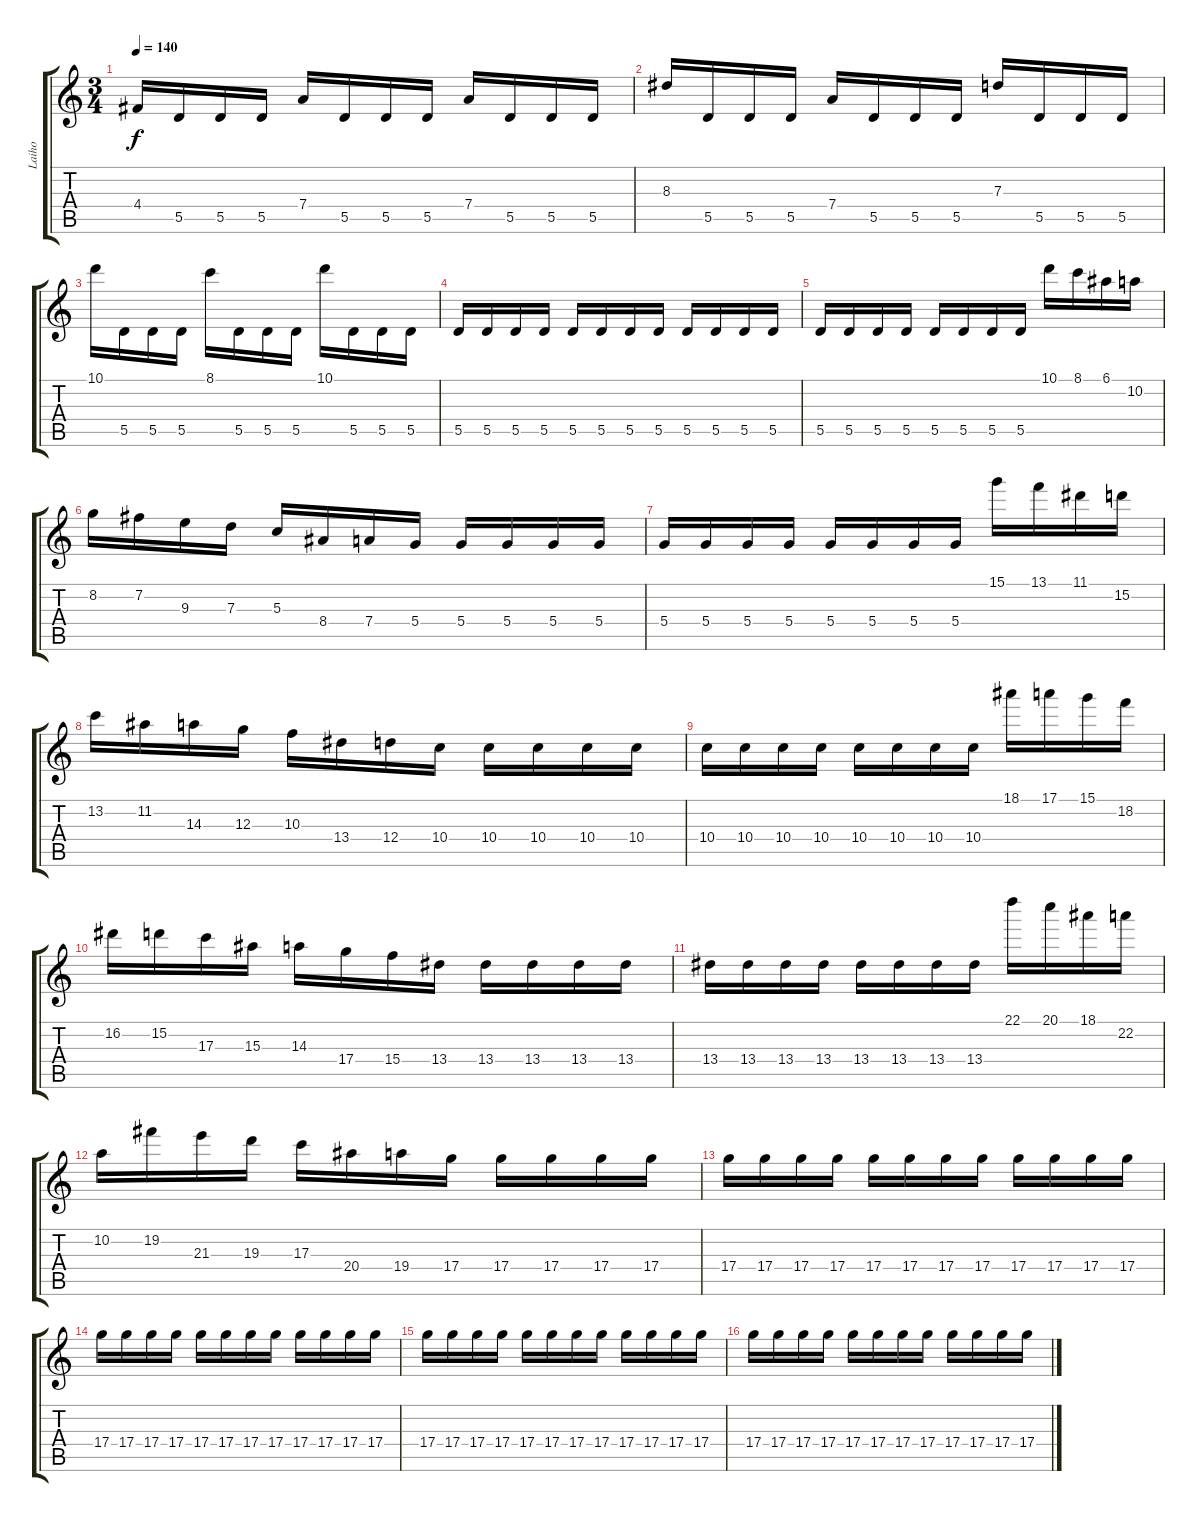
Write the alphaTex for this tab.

\track ("Laiho" "Laiho") {instrument overdrivenguitar}
\staff {score tabs}
\tuning (E4 B3 G3 D3 A2 E2) {hide}
\ts (3 4)
\tempo 140
\clef g2
\ks c
4.4.16{dy f} 5.5.16 5.5.16 5.5.16 7.4.16 5.5.16 5.5.16 5.5.16 7.4.16 5.5.16 5.5.16 5.5.16 |
8.3.16 5.5.16 5.5.16 5.5.16 7.4.16 5.5.16 5.5.16 5.5.16 7.3.16 5.5.16 5.5.16 5.5.16 |
10.1.16 5.5.16 5.5.16 5.5.16 8.1.16 5.5.16 5.5.16 5.5.16 10.1.16 5.5.16 5.5.16 5.5.16 |
5.5.16 5.5.16 5.5.16 5.5.16 5.5.16 5.5.16 5.5.16 5.5.16 5.5.16 5.5.16 5.5.16 5.5.16 |
5.5.16 5.5.16 5.5.16 5.5.16 5.5.16 5.5.16 5.5.16 5.5.16 10.1.16 8.1.16 6.1.16 10.2.16 |
8.2.16 7.2.16 9.3.16 7.3.16 5.3.16 8.4.16 7.4.16 5.4.16 5.4.16 5.4.16 5.4.16 5.4.16 |
5.4.16 5.4.16 5.4.16 5.4.16 5.4.16 5.4.16 5.4.16 5.4.16 15.1.16 13.1.16 11.1.16 15.2.16 |
13.2.16 11.2.16 14.3.16 12.3.16 10.3.16 13.4.16 12.4.16 10.4.16 10.4.16 10.4.16 10.4.16 10.4.16 |
10.4.16 10.4.16 10.4.16 10.4.16 10.4.16 10.4.16 10.4.16 10.4.16 18.1.16 17.1.16 15.1.16 18.2.16 |
16.2.16 15.2.16 17.3.16 15.3.16 14.3.16 17.4.16 15.4.16 13.4.16 13.4.16 13.4.16 13.4.16 13.4.16 |
13.4.16 13.4.16 13.4.16 13.4.16 13.4.16 13.4.16 13.4.16 13.4.16 22.1.16 20.1.16 18.1.16 22.2.16 |
10.2.16 19.2.16 21.3.16 19.3.16 17.3.16 20.4.16 19.4.16 17.4.16 17.4.16 17.4.16 17.4.16 17.4.16 |
17.4.16 17.4.16 17.4.16 17.4.16 17.4.16 17.4.16 17.4.16 17.4.16 17.4.16 17.4.16 17.4.16 17.4.16 |
17.4.16 17.4.16 17.4.16 17.4.16 17.4.16 17.4.16 17.4.16 17.4.16 17.4.16 17.4.16 17.4.16 17.4.16 |
17.4.16 17.4.16 17.4.16 17.4.16 17.4.16 17.4.16 17.4.16 17.4.16 17.4.16 17.4.16 17.4.16 17.4.16 |
17.4.16 17.4.16 17.4.16 17.4.16 17.4.16 17.4.16 17.4.16 17.4.16 17.4.16 17.4.16 17.4.16 17.4.16
